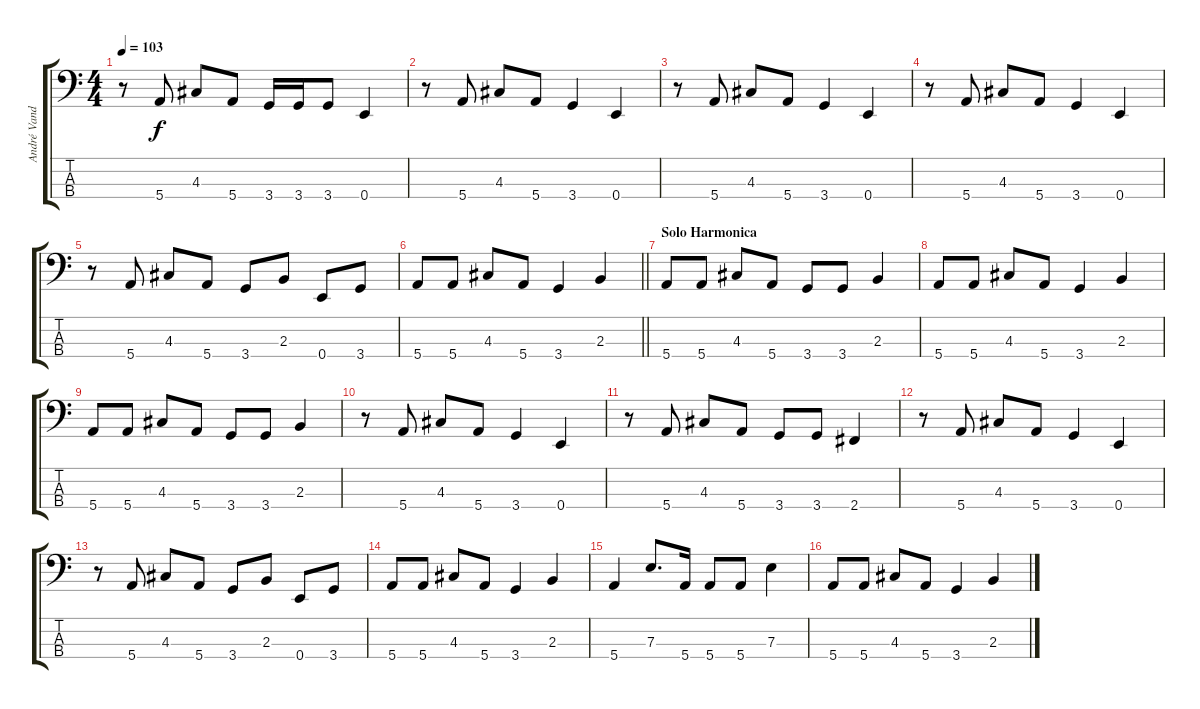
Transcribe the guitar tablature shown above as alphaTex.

\track ("André Vanderbiest" "André Vand") {instrument electricbassfinger}
\staff {score tabs}
\tuning (G2 D2 A1 E1) {hide}
\ts (4 4)
\tempo 103
\clef f4
\ks c
r.8{dy f} 5.4.8 4.3.8 5.4.8 3.4.16 3.4.16 3.4.8 0.4.4 |
r.8 5.4.8 4.3.8 5.4.8 3.4.4 0.4.4 |
r.8 5.4.8 4.3.8 5.4.8 3.4.4 0.4.4 |
r.8 5.4.8 4.3.8 5.4.8 3.4.4 0.4.4 |
r.8 5.4.8 4.3.8 5.4.8 3.4.8 2.3.8 0.4.8 3.4.8 |
\barLineRight lightlight
5.4.8 5.4.8 4.3.8 5.4.8 3.4.4 2.3.4 |
\section ("" "Solo Harmonica")
5.4.8 5.4.8 4.3.8 5.4.8 3.4.8 3.4.8 2.3.4 |
5.4.8 5.4.8 4.3.8 5.4.8 3.4.4 2.3.4 |
5.4.8 5.4.8 4.3.8 5.4.8 3.4.8 3.4.8 2.3.4 |
r.8 5.4.8 4.3.8 5.4.8 3.4.4 0.4.4 |
r.8 5.4.8 4.3.8 5.4.8 3.4.8 3.4.8 2.4.4 |
r.8 5.4.8 4.3.8 5.4.8 3.4.4 0.4.4 |
r.8 5.4.8 4.3.8 5.4.8 3.4.8 2.3.8 0.4.8 3.4.8 |
5.4.8 5.4.8 4.3.8 5.4.8 3.4.4 2.3.4 |
5.4.4 7.3.8{d} 5.4.16 5.4.8 5.4.8 7.3.4 |
5.4.8 5.4.8 4.3.8 5.4.8 3.4.4 2.3.4
